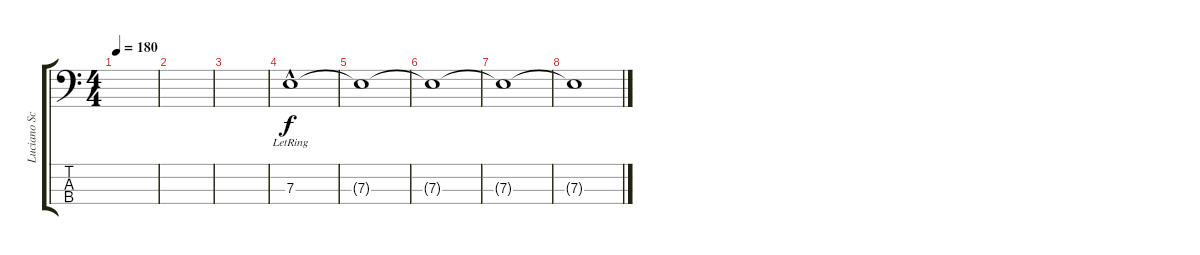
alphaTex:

\track ("Luciano Scaglione" "Luciano Sc") {instrument electricbasspick}
\staff {score tabs}
\tuning (G2 D2 A1 E1) {hide}
\ts (4 4)
\tempo 180
\clef f4
\ks c
|
|
|
7.3{hac lr}.1 |
7.3{t}.1{dy f} |
7.3{t}.1 |
7.3{t}.1 |
7.3{t}.1
